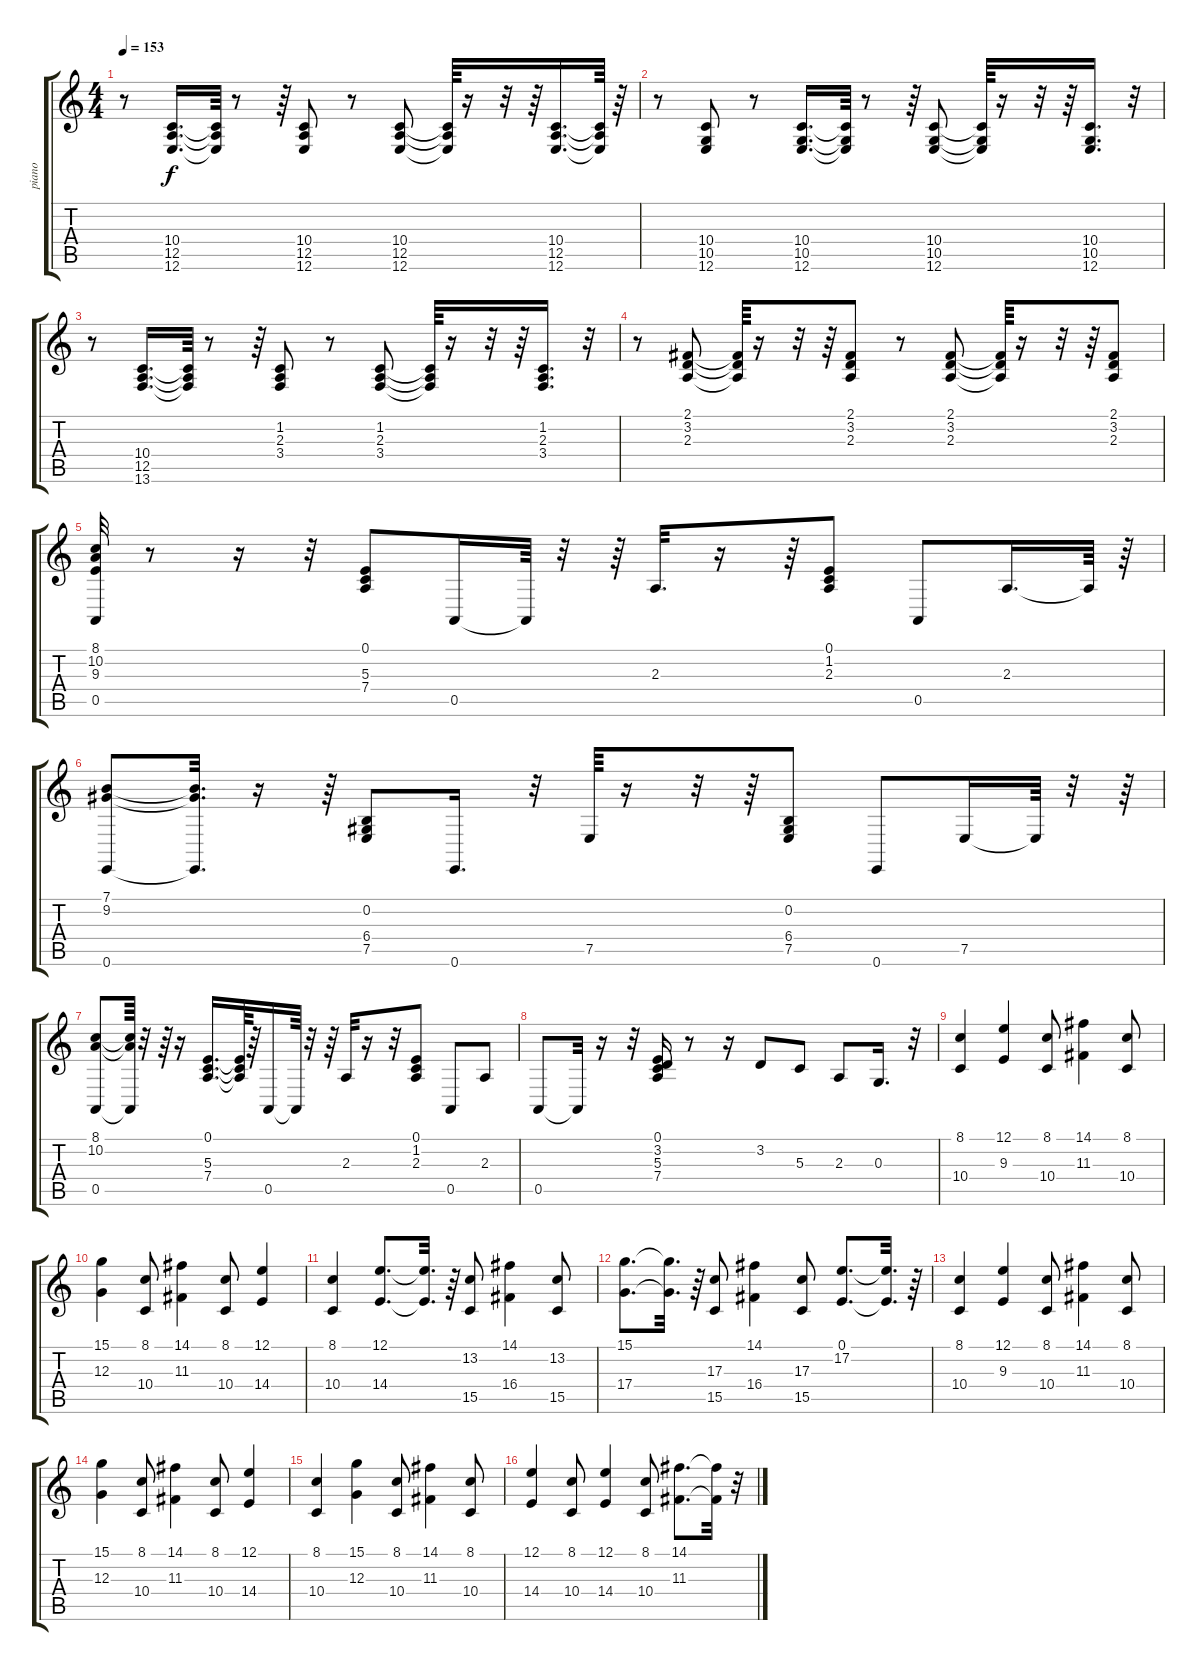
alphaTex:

\track ("piano" "piano") {instrument acousticgrandpiano}
\staff {score tabs}
\tuning (E4 B3 G3 D3 A2 E2) {hide}
\ts (4 4)
\tempo 153
\clef g2
\ks c
r.8{dy f} (10.4 12.5 12.6).16{d} (10.4{t} 12.5{t} 12.6{t}).64 r.8 r.64 (10.4 12.5 12.6).8 r.8 (10.4 12.5 12.6).8 (10.4{t} 12.5{t} 12.6{t}).64 r.16 r.32 r.64 (10.4 12.5 12.6).16{d} (10.4{t} 12.5{t} 12.6{t}).64 r.64 |
r.8 (10.4 10.5 12.6).8 r.8 (10.4 10.5 12.6).16{d} (10.4{t} 10.5{t} 12.6{t}).64 r.8 r.64 (10.4 10.5 12.6).8 (10.4{t} 10.5{t} 12.6{t}).64 r.16 r.32 r.64 (10.4 10.5 12.6).16{d} r.32 |
r.8 (10.4 12.5 13.6).16{d} (10.4{t} 12.5{t} 13.6{t}).64 r.8 r.64 (1.2 2.3 3.4).8 r.8 (1.2 2.3 3.4).8 (1.2{t} 2.3{t} 3.4{t}).64 r.16 r.32 r.64 (1.2 2.3 3.4).16{d} r.32 |
r.8 (2.1 3.2 2.3).8 (2.1{t} 3.2{t} 2.3{t}).64 r.16 r.32 r.64 (2.1 3.2 2.3).8 r.8 (2.1 3.2 2.3).8 (2.1{t} 3.2{t} 2.3{t}).64 r.16 r.32 r.64 (2.1 3.2 2.3).8 |
(8.1 10.2 9.3 0.5).32 r.8 r.16 r.32 (0.1 5.3 7.4).8 0.5.16 0.5{t}.64 r.32 r.64 2.3.32{d} r.16 r.64 (0.1 1.2 2.3).8 0.5.8 2.3.16{d} 2.3{t}.64 r.64 |
(7.1 9.2 0.6).8 (7.1{t} 9.2{t} 0.6{t}).32{d} r.16 r.64 (0.2 6.4 7.5).8 0.6.16{d} r.32 7.5.64 r.16 r.32 r.64 (0.2 6.4 7.5).8 0.6.8 7.5.16 7.5{t}.64 r.32 r.64 |
(8.1 10.2 0.5).8 (8.1{t} 10.2{t} 0.5{t}).64 r.32 r.64 r.16 (0.1 5.3 7.4).16{d} (0.1{t} 5.3{t} 7.4{t}).64 r.64 0.5.16 0.5{t}.64 r.32 r.64 2.3.32 r.16 r.32 (0.1 1.2 2.3).8 0.5.8 2.3.8 |
0.5.8 0.5{t}.32 r.16 r.32 (0.1 3.2 5.3 7.4).16 r.8 r.16 3.2.8 5.3.8 2.3.8 0.3.16{d} r.32 |
(8.1 10.4).4 (12.1 9.3).4 (8.1 10.4).8 (14.1 11.3).4 (8.1 10.4).8 |
(15.1 12.3).4 (8.1 10.4).8 (14.1 11.3).4 (8.1 10.4).8 (12.1 14.4).4 |
(8.1 10.4).4 (12.1 14.4).8{d} (12.1{t} 14.4{t}).32{d} r.64 (13.2 15.5).8 (14.1 16.4).4 (13.2 15.5).8 |
(15.1 17.4).8{d} (15.1{t} 17.4{t}).32{d} r.64 (17.3 15.5).8 (14.1 16.4).4 (17.3 15.5).8 (0.1 17.2).8{d} (0.1{t} 17.2{t}).32{d} r.64 |
(8.1 10.4).4 (12.1 9.3).4 (8.1 10.4).8 (14.1 11.3).4 (8.1 10.4).8 |
(15.1 12.3).4 (8.1 10.4).8 (14.1 11.3).4 (8.1 10.4).8 (12.1 14.4).4 |
(8.1 10.4).4 (15.1 12.3).4 (8.1 10.4).8 (14.1 11.3).4 (8.1 10.4).8 |
(12.1 14.4).4 (8.1 10.4).8 (12.1 14.4).4 (8.1 10.4).8 (14.1 11.3).8{d} (14.1{t} 11.3{t}).32 r.32
